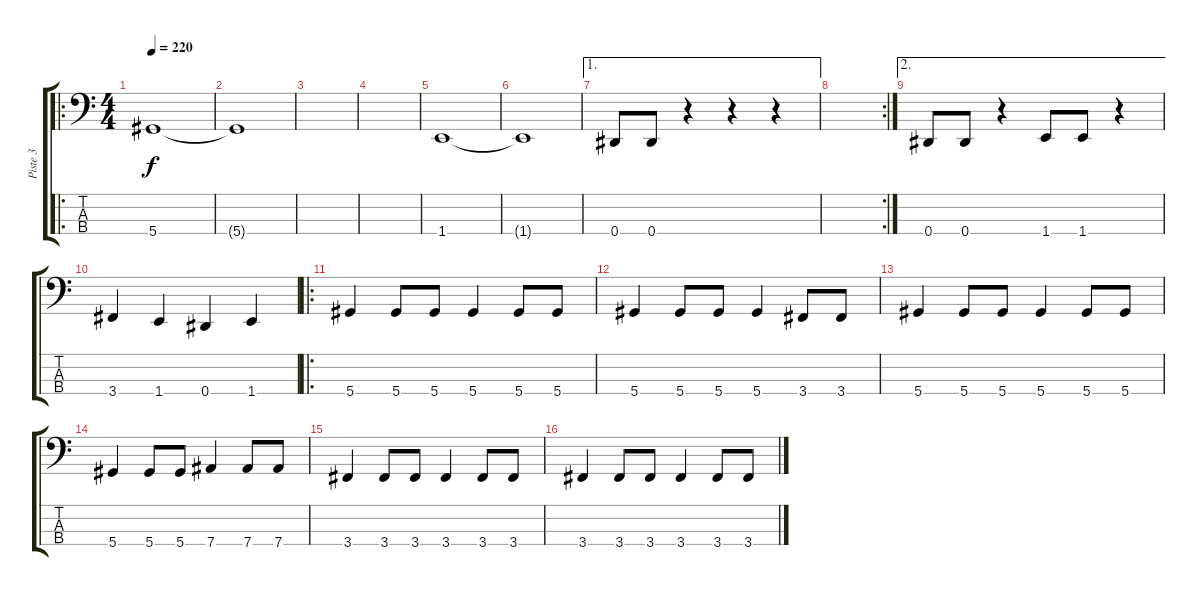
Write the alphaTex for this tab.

\track ("Piste 3" "Piste 3") {instrument electricbasspick}
\staff {score tabs}
\tuning (Gb2 Db2 Ab1 Eb1) {hide}
\ro
\ts (4 4)
\tempo 220
\clef f4
\ks c
5.4.1{dy f instrument electricbasspick} |
5.4{t}.1 |
|
|
1.4.1 |
1.4{t}.1 |
\ae 1
0.4.8 0.4.8 r.4 r.4 r.4 |
\rc 2
|
\ae 2
0.4.8 0.4.8 r.4 1.4.8 1.4.8 r.4 |
3.4.4 1.4.4 0.4.4 1.4.4 |
\ro
5.4.4 5.4.8 5.4.8 5.4.4 5.4.8 5.4.8 |
5.4.4 5.4.8 5.4.8 5.4.4 3.4.8 3.4.8 |
5.4.4 5.4.8 5.4.8 5.4.4 5.4.8 5.4.8 |
5.4.4 5.4.8 5.4.8 7.4.4 7.4.8 7.4.8 |
3.4.4 3.4.8 3.4.8 3.4.4 3.4.8 3.4.8 |
3.4.4 3.4.8 3.4.8 3.4.4 3.4.8 3.4.8
